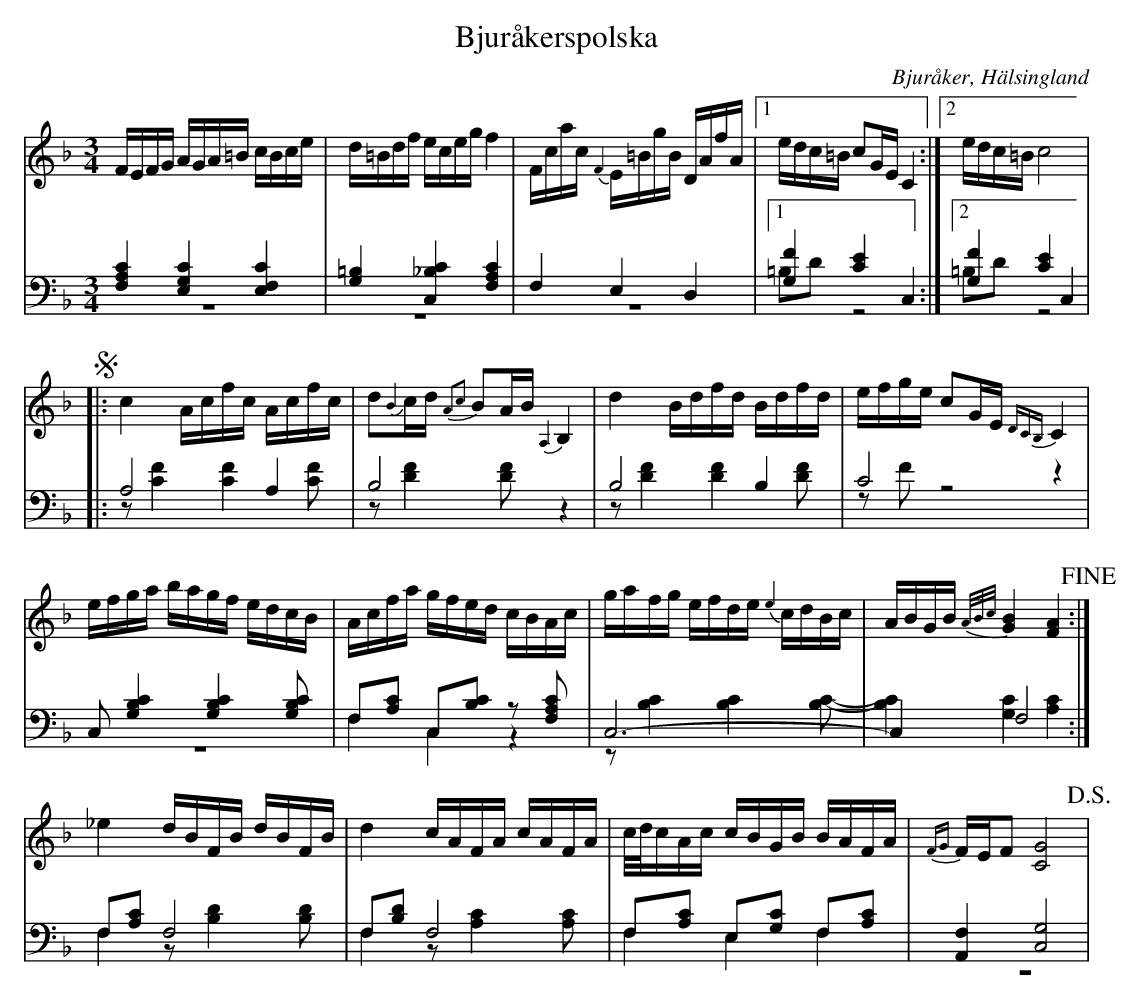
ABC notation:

X:1
T: Bjuråkerspolska
O: Bjuråker, Hälsingland
M: 3/4
L: 1/16
K: F
V:1
V:2
V:3 merge
V:1
FEFG AGA=B cBce|d=Bdf eceg f4|Fcac {F2}E=BgB DAfA|1 edc=B c2GE C4:|2 edc=B c8 |
!segno! |:c4 Acfc Acfc|d2{B2}cd {A2c2}B2AB {A,2}B,4|d4 Bdfd Bdfd|efge c2GE {DCB,}C4|
efga bagf edcB|Acfa gfed cBAc|gafg efde {e2}cdBc|ABGB {A/B/c/}[G4B4] [F4A4] !fine!:|
_e4 dBFB dBFB|d4 cAFA cAFA|c/d/cAc cBGB BAFA|{FG}FEF2 [C8G8] !D.S.!|
V:2 clef=bass
[F,4A,4C4] [E,4G,4C4] [E,4F,4C4]|[G,4=B,4] [C,4_B,4C4] [F,4A,4C4]|F,4 E,4 D,4|1 [G,4F4] [C4E4] C,4:|2 [G,4F4] [C4E4] C,4 |
|:A,8 A,4|B,8 z4|B,8  B,4|C8 z4|
C,2 [G,4B,4C4] [G,4B,4C4] [G,2B,2C2]|F,2[A,2C2] C,2[B,2C2] z2 [F,2A,2C2]|C,12-|C,4 F,8:|
F,2[A,2C2] F,8|F,2[B,2D2] F,8|F,2[A,2C2] E,2[G,2C2] F,2[A,2C2]|[A,,4F,4] [C,8G,8] |
V:3 clef=bass
z12|z12|z12|1 =B,2D2 z8:|2 =B,2D2 z8|
|:z2 [C4F4] [C4F4] [C2F2]|z2 [D4F4] [D2F2] z4|z2 [D4F4] [D4F4] [D2F2]|z2 F2 z8|
z12|F,4 C,4 z4|z2 [B,4C4] [B,4C4] [B,2C2]-|[B,4C4] [G,4C4] [A,4C4]:|
F,4 z2 [B,4D4] [B,2D2]|F,4 z2 [A,4C4] [A,2C2]|F,4 E,4 F,4|z12|
